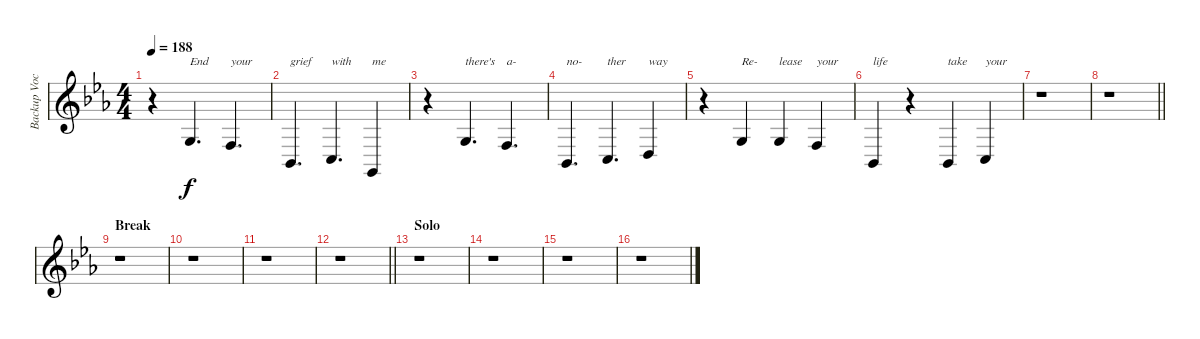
\track ("Backup Vocals" "Backup Voc") {instrument choiraahs}
\staff {score}
\tuning (D4 A3 F3 C3 G2 C2) {hide}
\ts (4 4)
\tempo 188
\clef g2
\ks eb
r.4{dy f} 2.3.4{d txt "End"} 0.3.4{d txt "your"} |
3.5.4{d txt "grief"} 0.4.4{d txt "with"} 0.5.4{txt "me"} |
r.4 2.3.4{d txt "there's"} 0.3.4{d txt "a-"} |
3.5.4{d txt "no-"} 0.4.4{d txt "ther"} 2.4.4{txt "way"} |
r.4 2.3.4{txt "Re-"} 2.3.4{txt "lease"} 0.3.4{txt "your"} |
3.5.4{txt "life"} r.4 3.5.4{txt "take"} 0.4.4{txt "your"} |
r.1 |
\barLineRight lightlight
r.1 |
\section ("" "Break")
r.1 |
r.1 |
r.1 |
\barLineRight lightlight
r.1 |
\section ("" "Solo")
r.1 |
r.1 |
r.1 |
r.1
